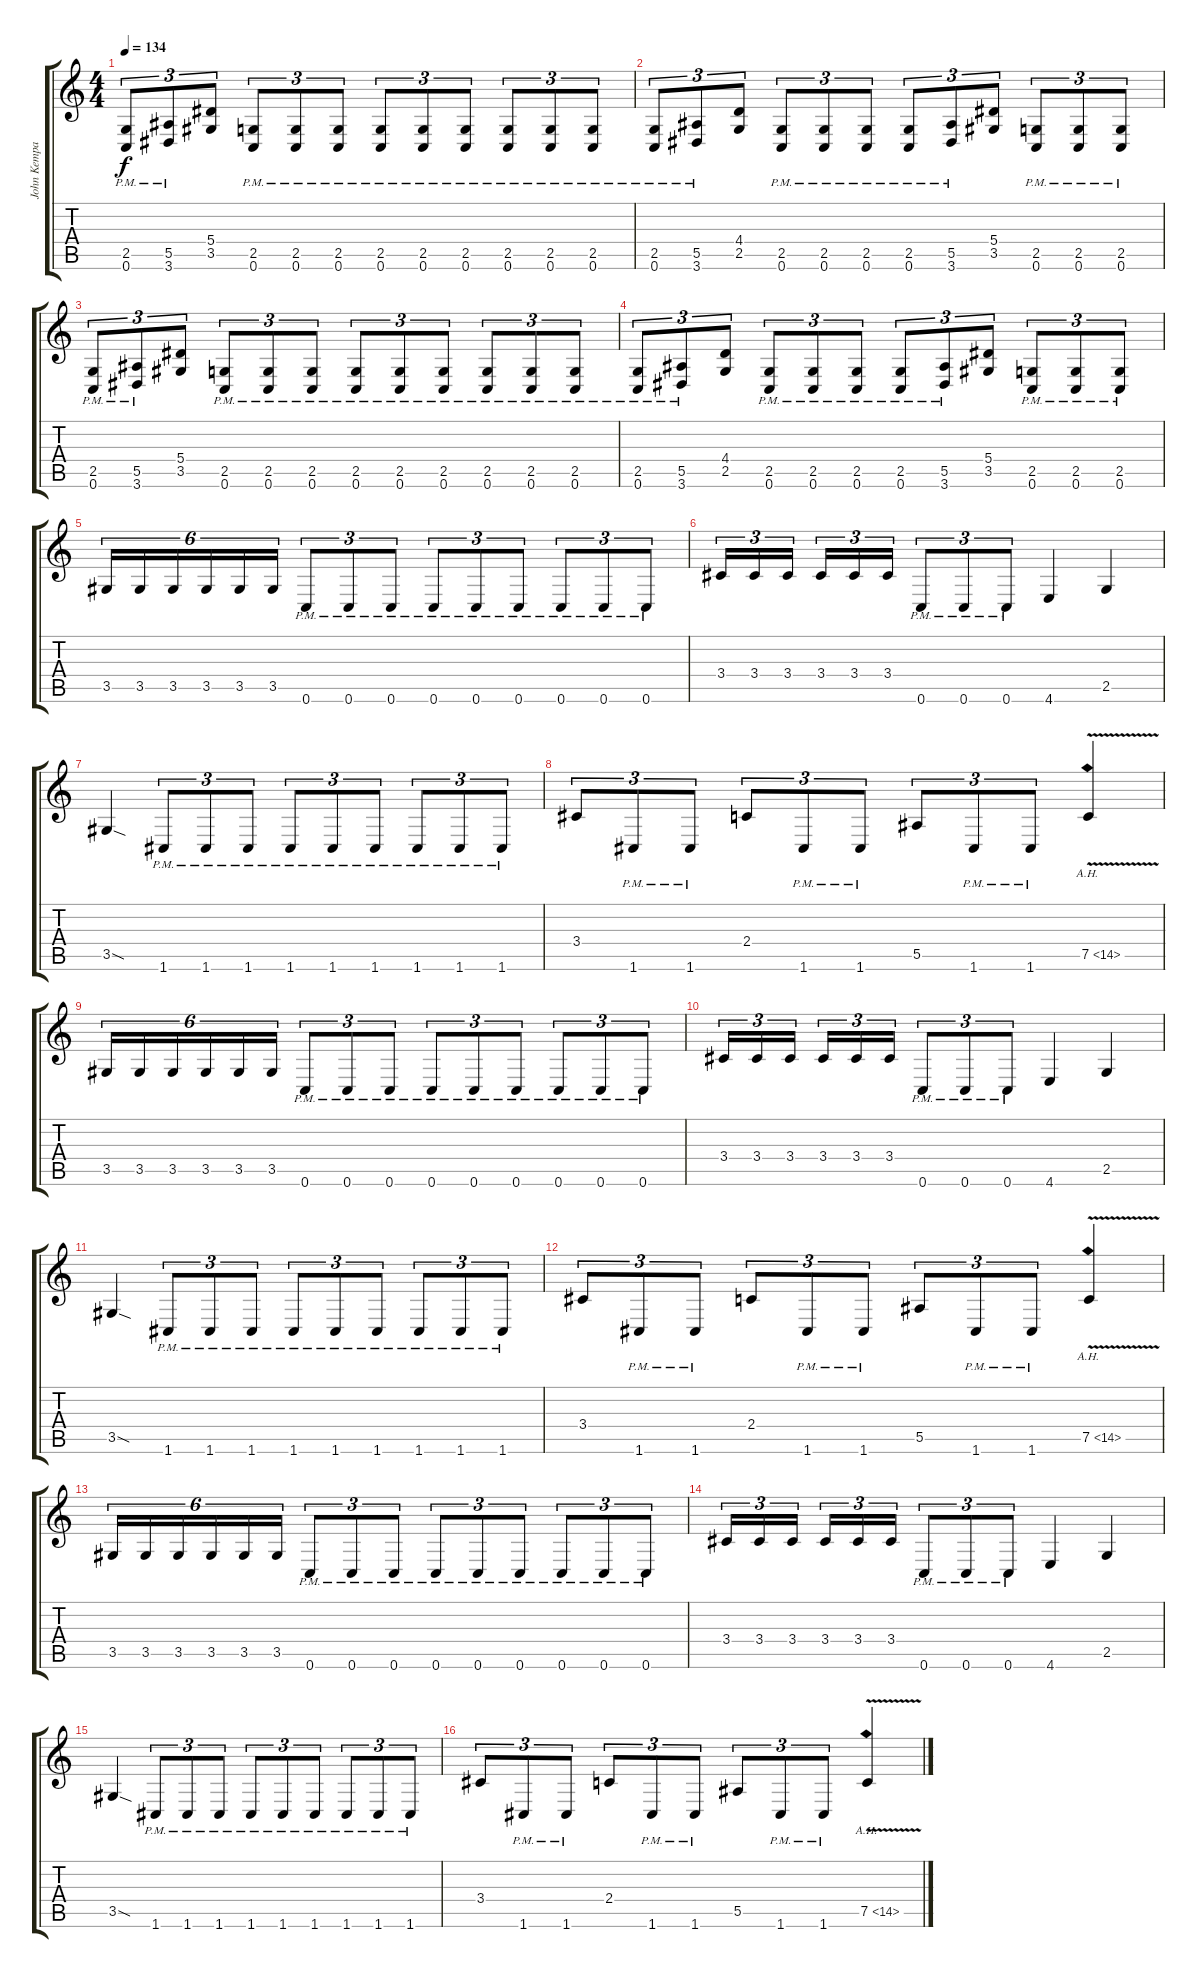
\track ("John Kempainen (Rhythm Guitar)" "John Kempa") {instrument distortionguitar}
\staff {score tabs}
\tuning (C4 G3 Eb3 Bb2 F2 C2) {hide}
\ts (4 4)
\tempo 134
\clef g2
\ks c
(2.5{pm} 0.6{pm}).8{tu (3 2) dy f} (5.5{pm} 3.6{pm}).8{tu (3 2)} (5.4 3.5).8{tu (3 2)} (2.5{pm} 0.6{pm}).8{tu (3 2)} (2.5{pm} 0.6{pm}).8{tu (3 2)} (2.5{pm} 0.6{pm}).8{tu (3 2)} (2.5{pm} 0.6{pm}).8{tu (3 2)} (2.5{pm} 0.6{pm}).8{tu (3 2)} (2.5{pm} 0.6{pm}).8{tu (3 2)} (2.5{pm} 0.6{pm}).8{tu (3 2)} (2.5{pm} 0.6{pm}).8{tu (3 2)} (2.5{pm} 0.6{pm}).8{tu (3 2)} |
(2.5{pm} 0.6{pm}).8{tu (3 2)} (5.5{pm} 3.6{pm}).8{tu (3 2)} (4.4 2.5).8{tu (3 2)} (2.5{pm} 0.6{pm}).8{tu (3 2)} (2.5{pm} 0.6{pm}).8{tu (3 2)} (2.5{pm} 0.6{pm}).8{tu (3 2)} (2.5{pm} 0.6{pm}).8{tu (3 2)} (5.5{pm} 3.6{pm}).8{tu (3 2)} (5.4 3.5).8{tu (3 2)} (2.5{pm} 0.6{pm}).8{tu (3 2)} (2.5{pm} 0.6{pm}).8{tu (3 2)} (2.5{pm} 0.6{pm}).8{tu (3 2)} |
(2.5{pm} 0.6{pm}).8{tu (3 2)} (5.5{pm} 3.6{pm}).8{tu (3 2)} (5.4 3.5).8{tu (3 2)} (2.5{pm} 0.6{pm}).8{tu (3 2)} (2.5{pm} 0.6{pm}).8{tu (3 2)} (2.5{pm} 0.6{pm}).8{tu (3 2)} (2.5{pm} 0.6{pm}).8{tu (3 2)} (2.5{pm} 0.6{pm}).8{tu (3 2)} (2.5{pm} 0.6{pm}).8{tu (3 2)} (2.5{pm} 0.6{pm}).8{tu (3 2)} (2.5{pm} 0.6{pm}).8{tu (3 2)} (2.5{pm} 0.6{pm}).8{tu (3 2)} |
(2.5{pm} 0.6{pm}).8{tu (3 2)} (5.5{pm} 3.6{pm}).8{tu (3 2)} (4.4 2.5).8{tu (3 2)} (2.5{pm} 0.6{pm}).8{tu (3 2)} (2.5{pm} 0.6{pm}).8{tu (3 2)} (2.5{pm} 0.6{pm}).8{tu (3 2)} (2.5{pm} 0.6{pm}).8{tu (3 2)} (5.5{pm} 3.6{pm}).8{tu (3 2)} (5.4 3.5).8{tu (3 2)} (2.5{pm} 0.6{pm}).8{tu (3 2)} (2.5{pm} 0.6{pm}).8{tu (3 2)} (2.5{pm} 0.6{pm}).8{tu (3 2)} |
3.5.16{tu (6 4)} 3.5.16{tu (6 4)} 3.5.16{tu (6 4)} 3.5.16{tu (6 4)} 3.5.16{tu (6 4)} 3.5.16{tu (6 4)} 0.6{pm}.8{tu (3 2)} 0.6{pm}.8{tu (3 2)} 0.6{pm}.8{tu (3 2)} 0.6{pm}.8{tu (3 2)} 0.6{pm}.8{tu (3 2)} 0.6{pm}.8{tu (3 2)} 0.6{pm}.8{tu (3 2)} 0.6{pm}.8{tu (3 2)} 0.6{pm}.8{tu (3 2)} |
3.4.16{tu (3 2)} 3.4.16{tu (3 2)} 3.4.16{tu (3 2)} 3.4.16{tu (3 2)} 3.4.16{tu (3 2)} 3.4.16{tu (3 2)} 0.6{pm}.8{tu (3 2)} 0.6{pm}.8{tu (3 2)} 0.6{pm}.8{tu (3 2)} 4.6.4 2.5.4 |
3.5{sod}.4 1.6{pm}.8{tu (3 2)} 1.6{pm}.8{tu (3 2)} 1.6{pm}.8{tu (3 2)} 1.6{pm}.8{tu (3 2)} 1.6{pm}.8{tu (3 2)} 1.6{pm}.8{tu (3 2)} 1.6{pm}.8{tu (3 2)} 1.6{pm}.8{tu (3 2)} 1.6{pm}.8{tu (3 2)} |
3.4.8{tu (3 2)} 1.6{pm}.8{tu (3 2)} 1.6{pm}.8{tu (3 2)} 2.4.8{tu (3 2)} 1.6{pm}.8{tu (3 2)} 1.6{pm}.8{tu (3 2)} 5.5.8{tu (3 2)} 1.6{pm}.8{tu (3 2)} 1.6{pm}.8{tu (3 2)} 7.5{ah 7 v}.4 |
3.5.16{tu (6 4)} 3.5.16{tu (6 4)} 3.5.16{tu (6 4)} 3.5.16{tu (6 4)} 3.5.16{tu (6 4)} 3.5.16{tu (6 4)} 0.6{pm}.8{tu (3 2)} 0.6{pm}.8{tu (3 2)} 0.6{pm}.8{tu (3 2)} 0.6{pm}.8{tu (3 2)} 0.6{pm}.8{tu (3 2)} 0.6{pm}.8{tu (3 2)} 0.6{pm}.8{tu (3 2)} 0.6{pm}.8{tu (3 2)} 0.6{pm}.8{tu (3 2)} |
3.4.16{tu (3 2)} 3.4.16{tu (3 2)} 3.4.16{tu (3 2)} 3.4.16{tu (3 2)} 3.4.16{tu (3 2)} 3.4.16{tu (3 2)} 0.6{pm}.8{tu (3 2)} 0.6{pm}.8{tu (3 2)} 0.6{pm}.8{tu (3 2)} 4.6.4 2.5.4 |
3.5{sod}.4 1.6{pm}.8{tu (3 2)} 1.6{pm}.8{tu (3 2)} 1.6{pm}.8{tu (3 2)} 1.6{pm}.8{tu (3 2)} 1.6{pm}.8{tu (3 2)} 1.6{pm}.8{tu (3 2)} 1.6{pm}.8{tu (3 2)} 1.6{pm}.8{tu (3 2)} 1.6{pm}.8{tu (3 2)} |
3.4.8{tu (3 2)} 1.6{pm}.8{tu (3 2)} 1.6{pm}.8{tu (3 2)} 2.4.8{tu (3 2)} 1.6{pm}.8{tu (3 2)} 1.6{pm}.8{tu (3 2)} 5.5.8{tu (3 2)} 1.6{pm}.8{tu (3 2)} 1.6{pm}.8{tu (3 2)} 7.5{ah 7 v}.4 |
3.5.16{tu (6 4)} 3.5.16{tu (6 4)} 3.5.16{tu (6 4)} 3.5.16{tu (6 4)} 3.5.16{tu (6 4)} 3.5.16{tu (6 4)} 0.6{pm}.8{tu (3 2)} 0.6{pm}.8{tu (3 2)} 0.6{pm}.8{tu (3 2)} 0.6{pm}.8{tu (3 2)} 0.6{pm}.8{tu (3 2)} 0.6{pm}.8{tu (3 2)} 0.6{pm}.8{tu (3 2)} 0.6{pm}.8{tu (3 2)} 0.6{pm}.8{tu (3 2)} |
3.4.16{tu (3 2)} 3.4.16{tu (3 2)} 3.4.16{tu (3 2)} 3.4.16{tu (3 2)} 3.4.16{tu (3 2)} 3.4.16{tu (3 2)} 0.6{pm}.8{tu (3 2)} 0.6{pm}.8{tu (3 2)} 0.6{pm}.8{tu (3 2)} 4.6.4 2.5.4 |
3.5{sod}.4 1.6{pm}.8{tu (3 2)} 1.6{pm}.8{tu (3 2)} 1.6{pm}.8{tu (3 2)} 1.6{pm}.8{tu (3 2)} 1.6{pm}.8{tu (3 2)} 1.6{pm}.8{tu (3 2)} 1.6{pm}.8{tu (3 2)} 1.6{pm}.8{tu (3 2)} 1.6{pm}.8{tu (3 2)} |
3.4.8{tu (3 2)} 1.6{pm}.8{tu (3 2)} 1.6{pm}.8{tu (3 2)} 2.4.8{tu (3 2)} 1.6{pm}.8{tu (3 2)} 1.6{pm}.8{tu (3 2)} 5.5.8{tu (3 2)} 1.6{pm}.8{tu (3 2)} 1.6{pm}.8{tu (3 2)} 7.5{ah 7 v}.4
